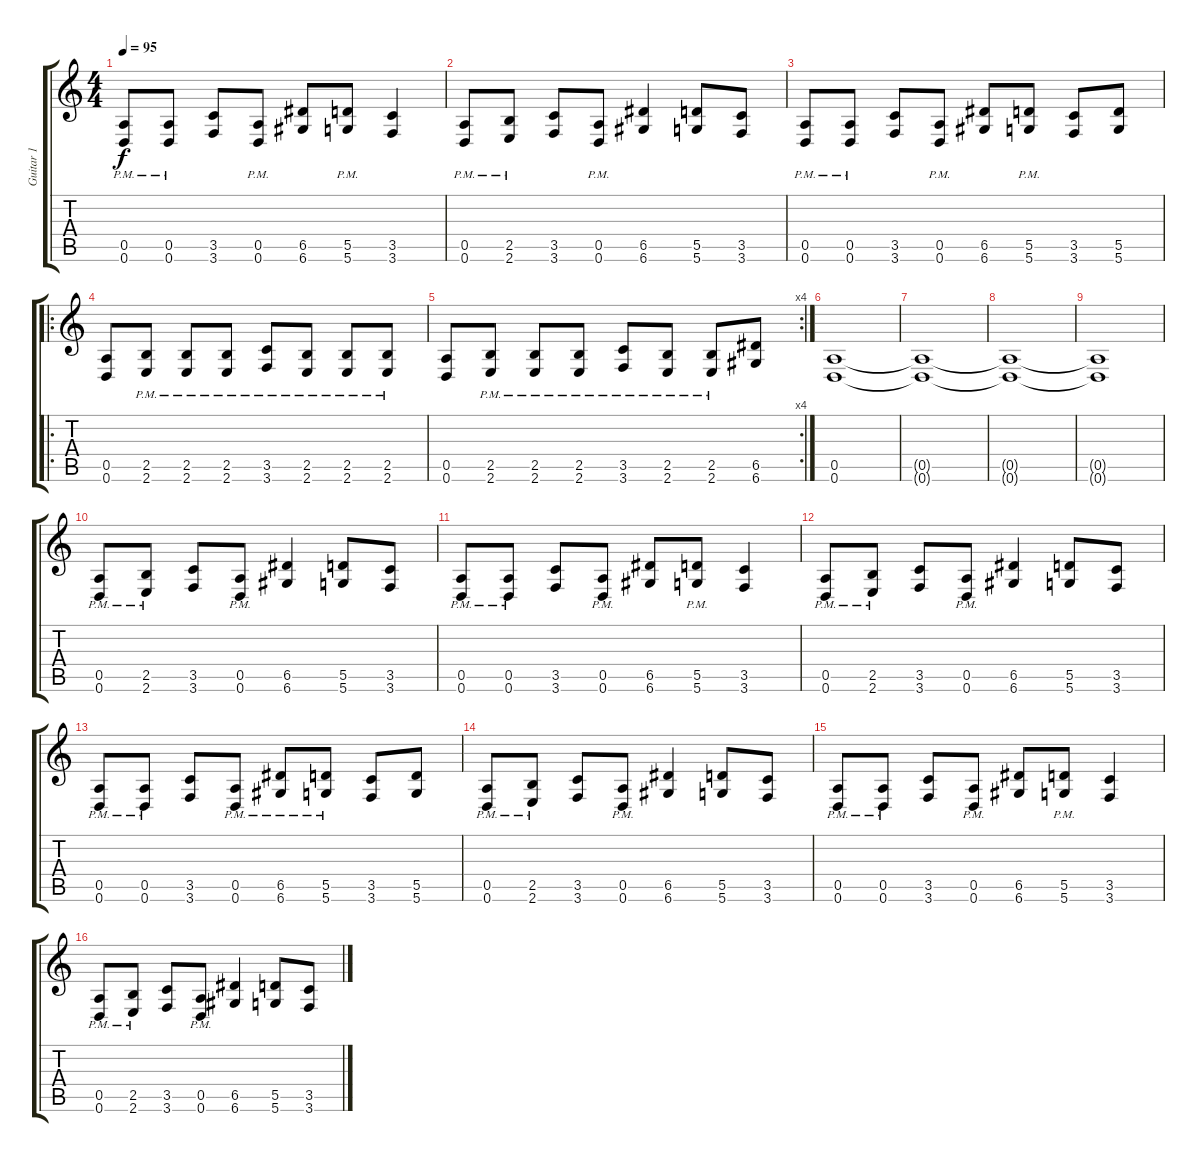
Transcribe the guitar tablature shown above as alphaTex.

\track ("Guitar 1" "Guitar 1") {instrument distortionguitar}
\staff {score tabs}
\tuning (E4 B3 G3 D3 A2 D2) {hide}
\ts (4 4)
\tempo 95
\clef g2
\ks c
(0.5{pm} 0.6{pm}).8{dy f} (0.5{pm} 0.6{pm}).8 (3.5 3.6).8 (0.5{pm} 0.6{pm}).8 (6.5 6.6).8 (5.5{pm} 5.6{pm}).8 (3.5 3.6).4 |
(0.5{pm} 0.6{pm}).8 (2.5{pm} 2.6{pm}).8 (3.5 3.6).8 (0.5{pm} 0.6{pm}).8 (6.5 6.6).4 (5.5 5.6).8 (3.5 3.6).8 |
(0.5{pm} 0.6{pm}).8 (0.5{pm} 0.6{pm}).8 (3.5 3.6).8 (0.5{pm} 0.6{pm}).8 (6.5 6.6).8 (5.5{pm} 5.6{pm}).8 (3.5 3.6).8 (5.5 5.6).8 |
\ro
(0.5 0.6).8 (2.5{pm} 2.6{pm}).8 (2.5{pm} 2.6{pm}).8 (2.5{pm} 2.6{pm}).8 (3.5{pm} 3.6{pm}).8 (2.5{pm} 2.6{pm}).8 (2.5{pm} 2.6{pm}).8 (2.5{pm} 2.6{pm}).8 |
\rc 4
(0.5 0.6).8 (2.5{pm} 2.6{pm}).8 (2.5{pm} 2.6{pm}).8 (2.5{pm} 2.6{pm}).8 (3.5{pm} 3.6{pm}).8 (2.5{pm} 2.6{pm}).8 (2.5{pm} 2.6{pm}).8 (6.5 6.6).8 |
(0.5 0.6).1 |
(0.5{t} 0.6{t}).1 |
(0.5{t} 0.6{t}).1 |
(0.5{t} 0.6{t}).1 |
(0.5{pm} 0.6{pm}).8 (2.5{pm} 2.6{pm}).8 (3.5 3.6).8 (0.5{pm} 0.6{pm}).8 (6.5 6.6).4 (5.5 5.6).8 (3.5 3.6).8 |
(0.5{pm} 0.6{pm}).8 (0.5{pm} 0.6{pm}).8 (3.5 3.6).8 (0.5{pm} 0.6{pm}).8 (6.5 6.6).8 (5.5{pm} 5.6{pm}).8 (3.5 3.6).4 |
(0.5{pm} 0.6{pm}).8 (2.5{pm} 2.6{pm}).8 (3.5 3.6).8 (0.5{pm} 0.6{pm}).8 (6.5 6.6).4 (5.5 5.6).8 (3.5 3.6).8 |
(0.5{pm} 0.6{pm}).8 (0.5{pm} 0.6{pm}).8 (3.5 3.6).8 (0.5{pm} 0.6{pm}).8 (6.5{pm} 6.6{pm}).8 (5.5{pm} 5.6{pm}).8 (3.5 3.6).8 (5.5 5.6).8 |
(0.5{pm} 0.6{pm}).8 (2.5{pm} 2.6{pm}).8 (3.5 3.6).8 (0.5{pm} 0.6{pm}).8 (6.5 6.6).4 (5.5 5.6).8 (3.5 3.6).8 |
(0.5{pm} 0.6{pm}).8 (0.5{pm} 0.6{pm}).8 (3.5 3.6).8 (0.5{pm} 0.6{pm}).8 (6.5 6.6).8 (5.5{pm} 5.6{pm}).8 (3.5 3.6).4 |
(0.5{pm} 0.6{pm}).8 (2.5{pm} 2.6{pm}).8 (3.5 3.6).8 (0.5{pm} 0.6{pm}).8 (6.5 6.6).4 (5.5 5.6).8 (3.5 3.6).8
